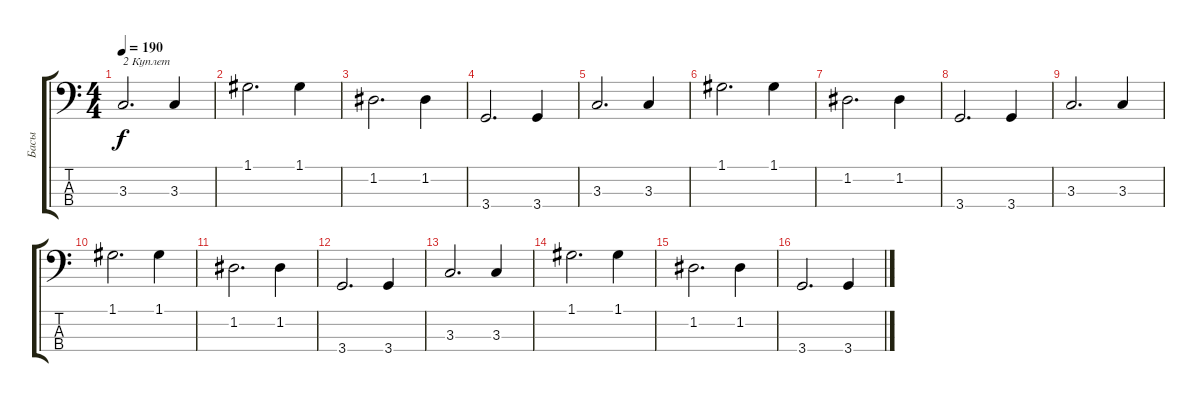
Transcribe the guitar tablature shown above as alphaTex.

\track ("Басы" "Басы") {instrument electricbassfinger}
\staff {score tabs}
\tuning (G2 D2 A1 E1) {hide}
\ts (4 4)
\tempo 190
\clef f4
\ks c
3.3.2{d txt "2 Куплет" dy f} 3.3.4 |
1.1.2{d} 1.1.4 |
1.2.2{d} 1.2.4 |
3.4.2{d} 3.4.4 |
3.3.2{d} 3.3.4 |
1.1.2{d} 1.1.4 |
1.2.2{d} 1.2.4 |
3.4.2{d} 3.4.4 |
3.3.2{d} 3.3.4 |
1.1.2{d} 1.1.4 |
1.2.2{d} 1.2.4 |
3.4.2{d} 3.4.4 |
3.3.2{d} 3.3.4 |
1.1.2{d} 1.1.4 |
1.2.2{d} 1.2.4 |
3.4.2{d} 3.4.4
